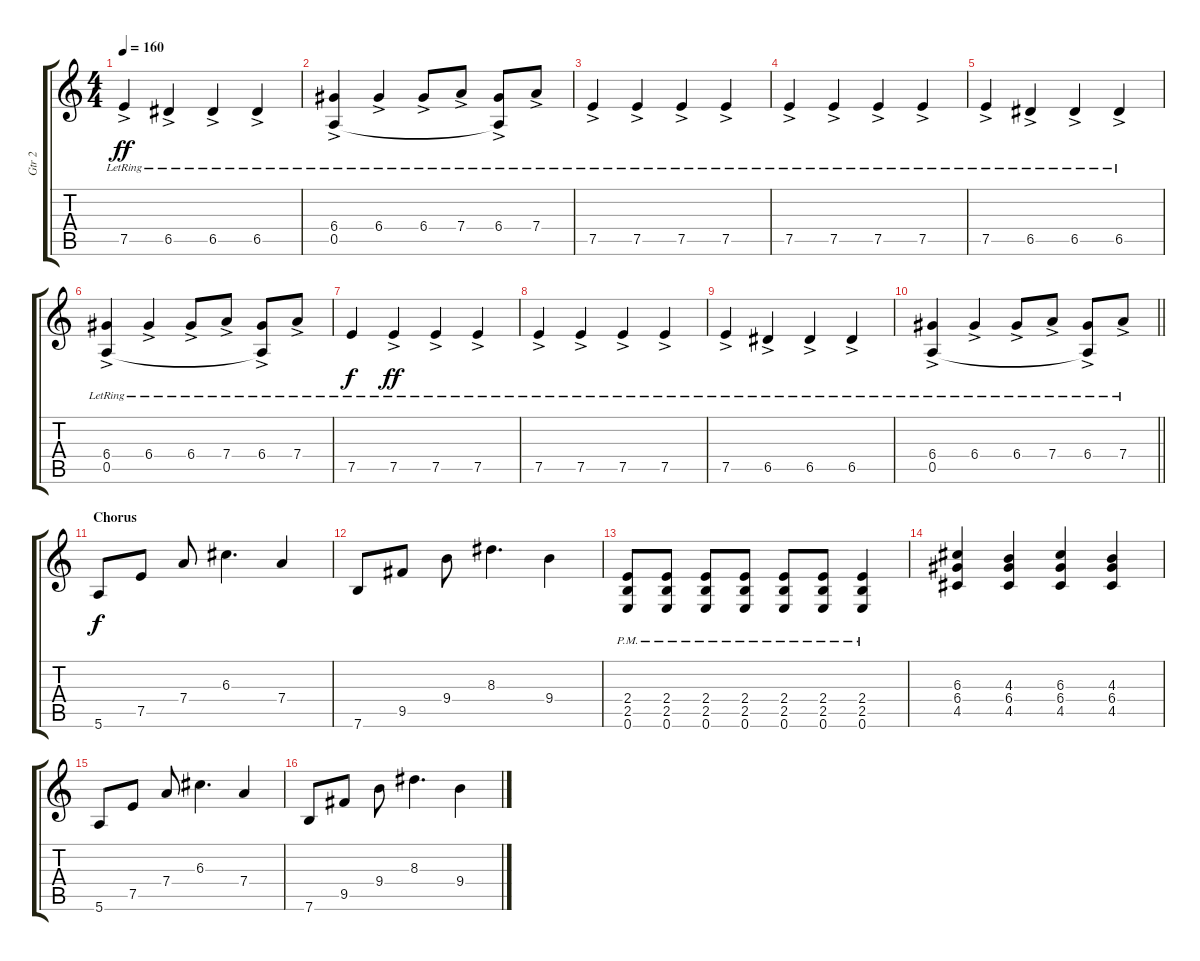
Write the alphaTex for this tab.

\track ("Gtr 2" "Gtr 2") {instrument distortionguitar}
\staff {score tabs}
\tuning (E4 B3 G3 D3 A2 E2) {hide}
\ts (4 4)
\tempo 160
\clef g2
\ks c
7.5{ac lr}.4{dy ff} 6.5{ac lr}.4 6.5{ac lr}.4 6.5{ac lr}.4 |
(6.4{ac lr} 0.5{ac}).4 6.4{ac lr}.4 6.4{ac lr}.8 7.4{ac lr}.8 (6.4{ac lr} 0.5{t}).8 7.4{ac lr}.8 |
7.5{ac lr}.4 7.5{ac lr}.4 7.5{ac lr}.4 7.5{ac lr}.4 |
7.5{ac lr}.4 7.5{ac lr}.4 7.5{ac lr}.4 7.5{ac lr}.4 |
7.5{ac lr}.4 6.5{ac lr}.4 6.5{ac lr}.4 6.5{ac lr}.4 |
(6.4{ac lr} 0.5{ac}).4 6.4{ac lr}.4 6.4{ac lr}.8 7.4{ac lr}.8 (6.4{ac lr} 0.5{t}).8 7.4{ac lr}.8 |
7.5{lr}.4{dy f} 7.5{ac lr}.4{dy ff} 7.5{ac lr}.4 7.5{ac lr}.4 |
7.5{ac lr}.4 7.5{ac lr}.4 7.5{ac lr}.4 7.5{ac lr}.4 |
7.5{ac lr}.4 6.5{ac lr}.4 6.5{ac lr}.4 6.5{ac lr}.4 |
\barLineRight lightlight
(6.4{ac lr} 0.5{ac}).4 6.4{ac lr}.4 6.4{ac lr}.8 7.4{ac lr}.8 (6.4{ac lr} 0.5{t}).8 7.4{ac lr}.8 |
\section ("" "Chorus")
5.6.8{dy f instrument distortionguitar} 7.5.8 7.4.8 6.3.4{d} 7.4.4 |
7.6.8 9.5.8 9.4.8 8.3.4{d} 9.4.4 |
(2.4{pm} 2.5{pm} 0.6{pm}).8 (2.4{pm} 2.5{pm} 0.6{pm}).8 (2.4{pm} 2.5{pm} 0.6{pm}).8 (2.4{pm} 2.5{pm} 0.6{pm}).8 (2.4{pm} 2.5{pm} 0.6{pm}).8 (2.4{pm} 2.5{pm} 0.6{pm}).8 (2.4{pm} 2.5{pm} 0.6{pm}).4 |
(6.3 6.4 4.5).4 (4.3 6.4 4.5).4 (6.3 6.4 4.5).4 (4.3 6.4 4.5).4 |
5.6.8 7.5.8 7.4.8 6.3.4{d} 7.4.4 |
7.6.8 9.5.8 9.4.8 8.3.4{d} 9.4.4
